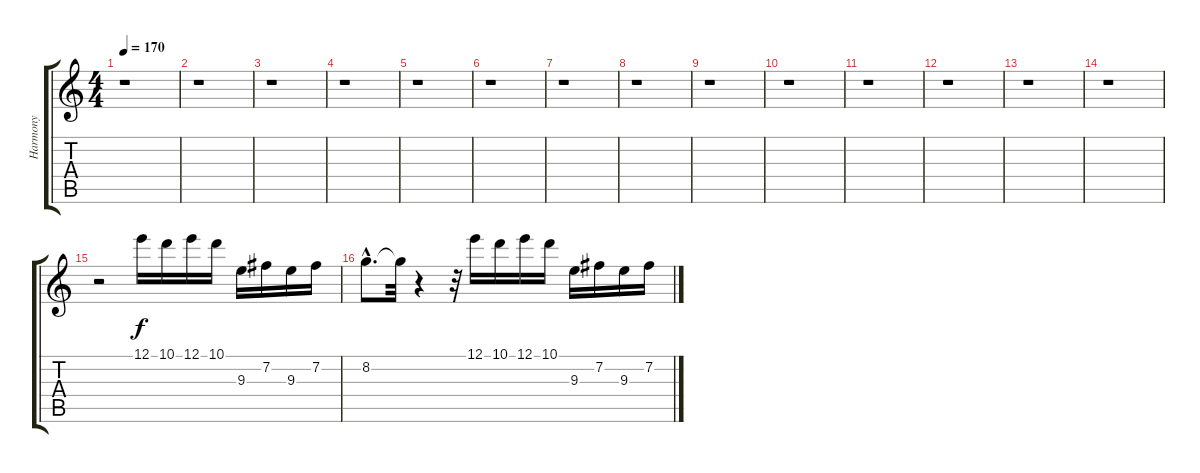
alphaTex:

\track ("Harmony" "Harmony") {instrument distortionguitar}
\staff {score tabs}
\tuning (E4 B3 G3 D3 A2 E2) {hide}
\ts (4 4)
\tempo 170
\clef g2
\ks c
r.1{dy f} |
r.1 |
r.1 |
r.1 |
r.1 |
r.1 |
r.1 |
r.1 |
r.1 |
r.1 |
r.1 |
r.1 |
r.1 |
r.1 |
r.2 12.1.16 10.1.16 12.1.16 10.1.16 9.3.16 7.2.16 9.3.16 7.2.16 |
8.2{hac}.8{d} 8.2{t}.32 r.4 r.32 12.1.16 10.1.16 12.1.16 10.1.16 9.3.16 7.2.16 9.3.16 7.2.16
